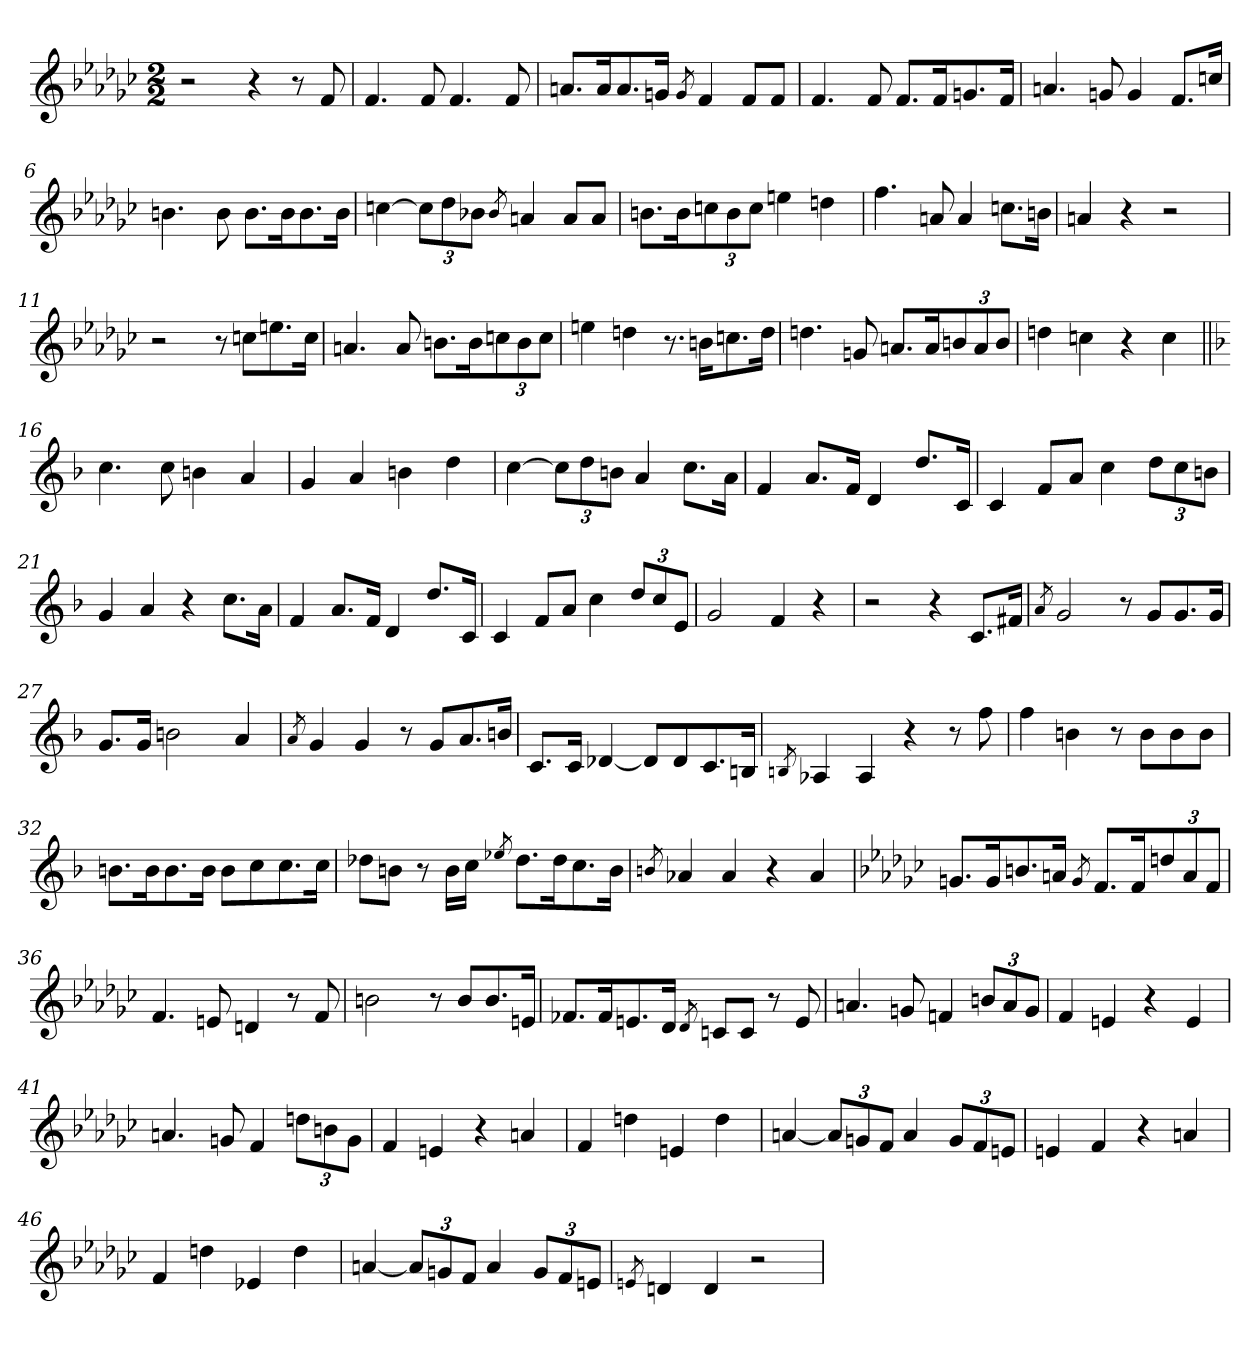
**kern
*part1
*staff1
*clefG2
*k[b-e-a-d-g-c-]
*M2/2
=1
2r
4r
8r
8f/
=2
4.f/
8f/
4.f/
8f/
=3
8.an/L
16a/K
8.a/
16gn/Jk
8qg/
4f/
8f/L
8f/J
=4
4.f/
8f/
8.f/L
16f/K
8.gn/
16f/Jk
=5
4.an/
8gn/
4g/
8.f/L
16ccn/Jk
!!LO:LB:g=z
=6
4.bn\
8b\
8.b\L
16b\K
8.b\
16b\Jk
=7
[4ccn\
*Xbrackettup
12cc\L]
12dd-\
12b-X\J
8qb-/
4an/
8a/L
8a/J
=8
8.bn\L
16b\K
12ccn\
12b\
12cc\J
4een\
4ddn\
=9
4.ff\
8an/
4a/
8.ccn\L
16bn\Jk
=10
4an/
4r
2r
!!LO:LB:g=z
=11
2r
8r
8ccn\L
8.een\
16cc\Jk
=12
4.an/
8a/
8.bn\L
16b\K
12ccn\
12b\
12cc\J
=13
4een\
4ddn\
8.r
16bn\KL
8.ccn\
16dd\Jk
=14
4.ddn\
8gn/
8.an/L
16a/K
12bn/
12a/
12b/J
=15
4ddn\
4ccn\
4r
4cc\
!!LO:LB:g=z
=16||
*k[b-]
4.cc\
8cc\
4bn\
4a/
=17
4g/
4a/
4bn\
4dd\
=18
[4cc\
12cc\L]
12dd\
12bn\J
4a/
8.cc\L
16a\Jk
=19
4f/
8.a/L
16f/Jk
4d/
8.dd/L
16c/Jk
=20
4c/
8f/L
8a/J
4cc\
12dd\L
12cc\
12bn\J
=21
4g/
4a/
4r
8.cc\L
16a\Jk
=22
4f/
8.a/L
16f/Jk
4d/
8.dd/L
16c/Jk
!!LO:LB:g=z
=23
4c/
8f/L
8a/J
4cc\
12dd/L
12cc/
12e/J
=24
2g/
4f/
4r
=25
2r
4r
8.c/L
16f#X/Jk
=26
8qa/
2g/
8r
8g/L
8.g/
16g/Jk
=27
8.g/L
16g/Jk
2bn\
4a/
=28
8qa/
4g/
4g/
8r
8g/L
8.a/
16bn/Jk
!!LO:LB:g=z
=29
8.c/L
16c/Jk
[4d-X/
8d-/L]
8d-/
8.c/
16Bn/Jk
=30
8qBn/
4A-X/
4A-/
4r
8r
8ff\
=31
4ff\
4bn\
8r
8b\L
8b\
8b\J
=32
8.bn\L
16b\K
8.b\
16b\Jk
8b\L
8cc\
8.cc\
16cc\Jk
=33
8dd-X\L
8bn\J
8r
16b\LL
16cc\JJ
8qee-X/
8.dd-\L
16dd-\K
8.cc\
16b\Jk
!!LO:LB:g=z
=34
8qbn/
4a-X/
4a-/
4r
4a-/
=35
*k[b-e-a-d-g-c-]
8.gn/L
16g/K
8.bn/
16an/Jk
8qg/
8.f/L
16f/K
12ddn/
12a/
12f/J
=36
4.f/
8en/
4dn/
8r
8f/
=37
2bn\
8r
8b/L
8.b/
16en/Jk
!!LO:LB:g=z
=38
8.f-X/L
16f-/K
8.en/
16d-/Jk
8qd-/
8cn/L
8c/J
8r
8e/
=39
4.an/
8gn/
4fn/
12bn/L
12a/
12g/J
=40
4f/
4en/
4r
4e/
=41
4.an/
8gn/
4f/
12ddn\L
12bn\
12g\J
=42
4f/
4en/
4r
4an/
!!LO:LB:g=z
=43
4f/
4ddn\
4en/
4dd\
=44
[4an/
12a/L]
12gn/
12f/J
4a/
12g/L
12f/
12en/J
=45
4en/
4f/
4r
4an/
=46
4f/
4ddn\
4e-X/
4dd\
=47
[4an/
12a/L]
12gn/
12f/J
4a/
12g/L
12f/
12en/J
=48
8qen/
4dn/
4d/
2r
=
*-
